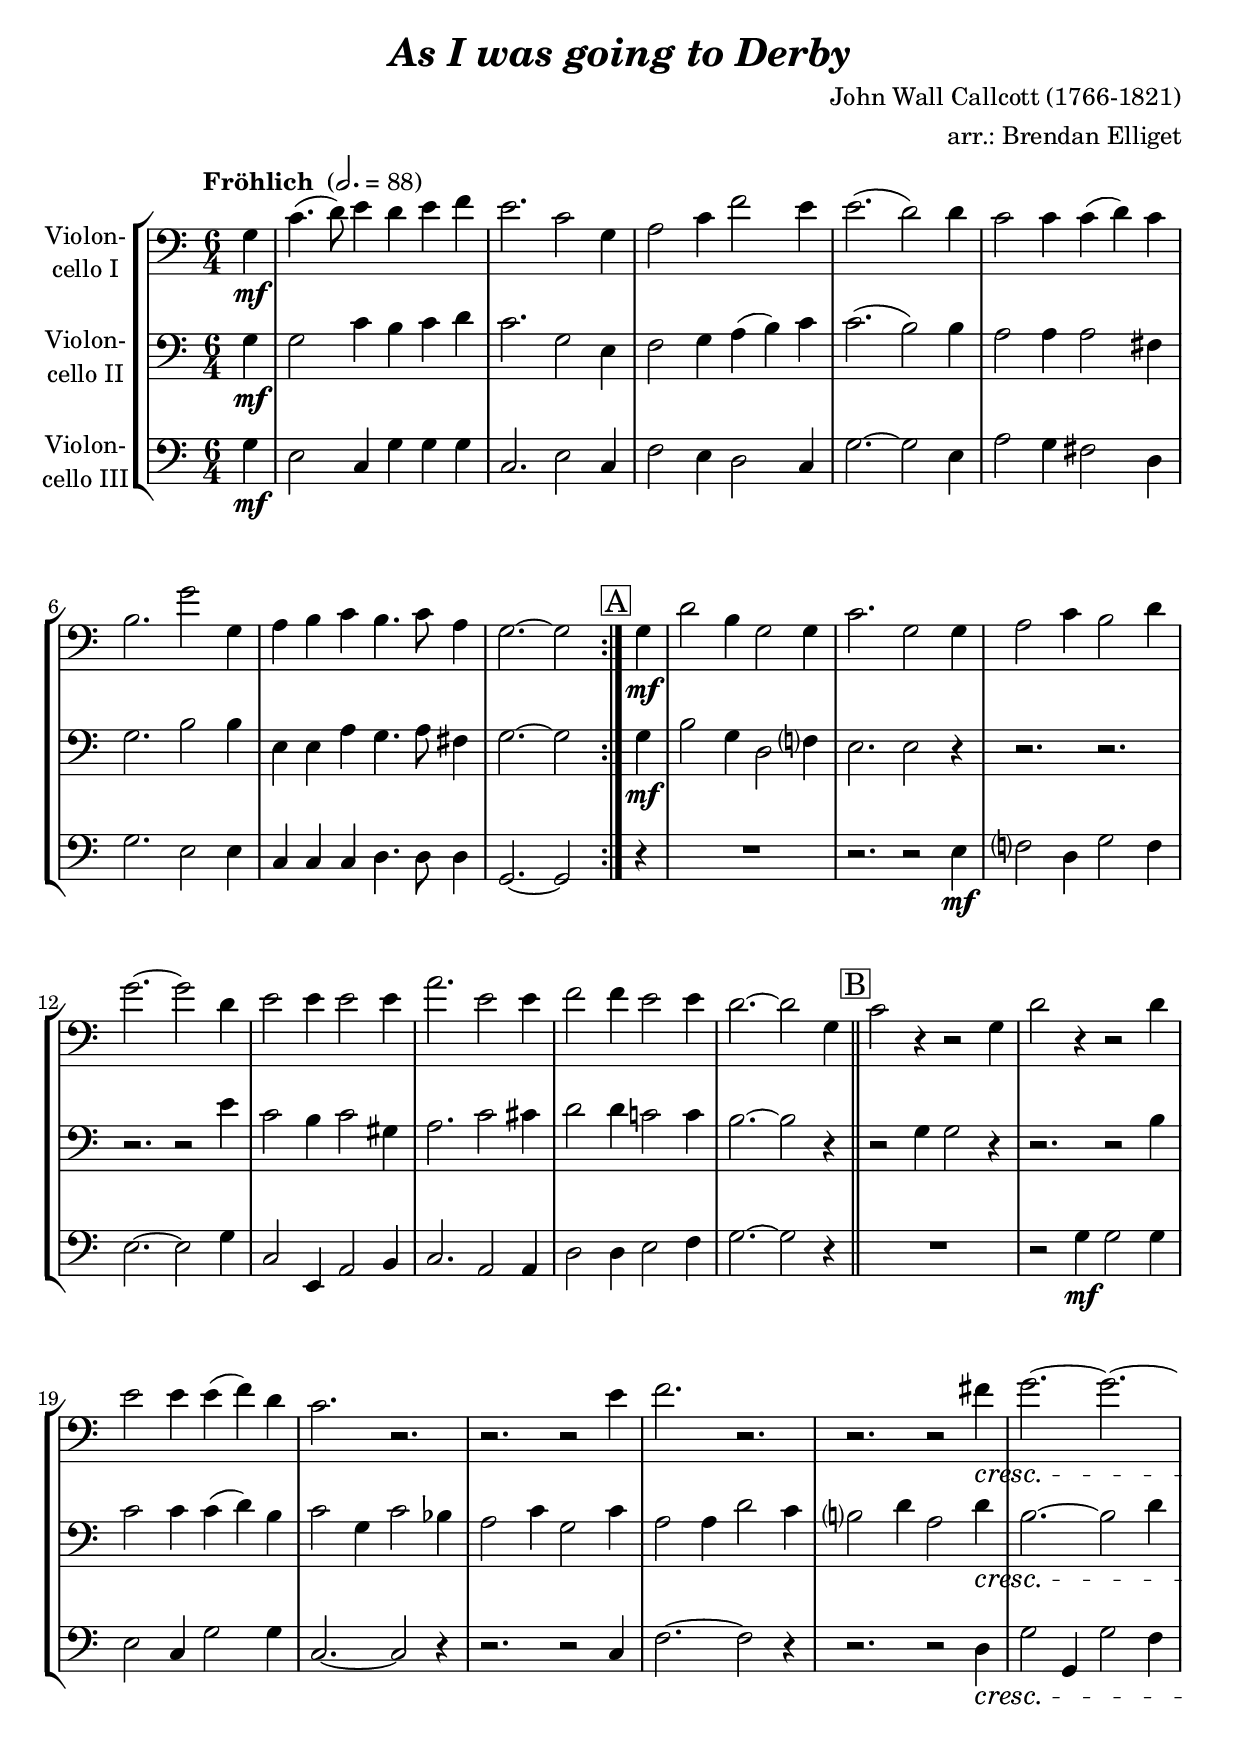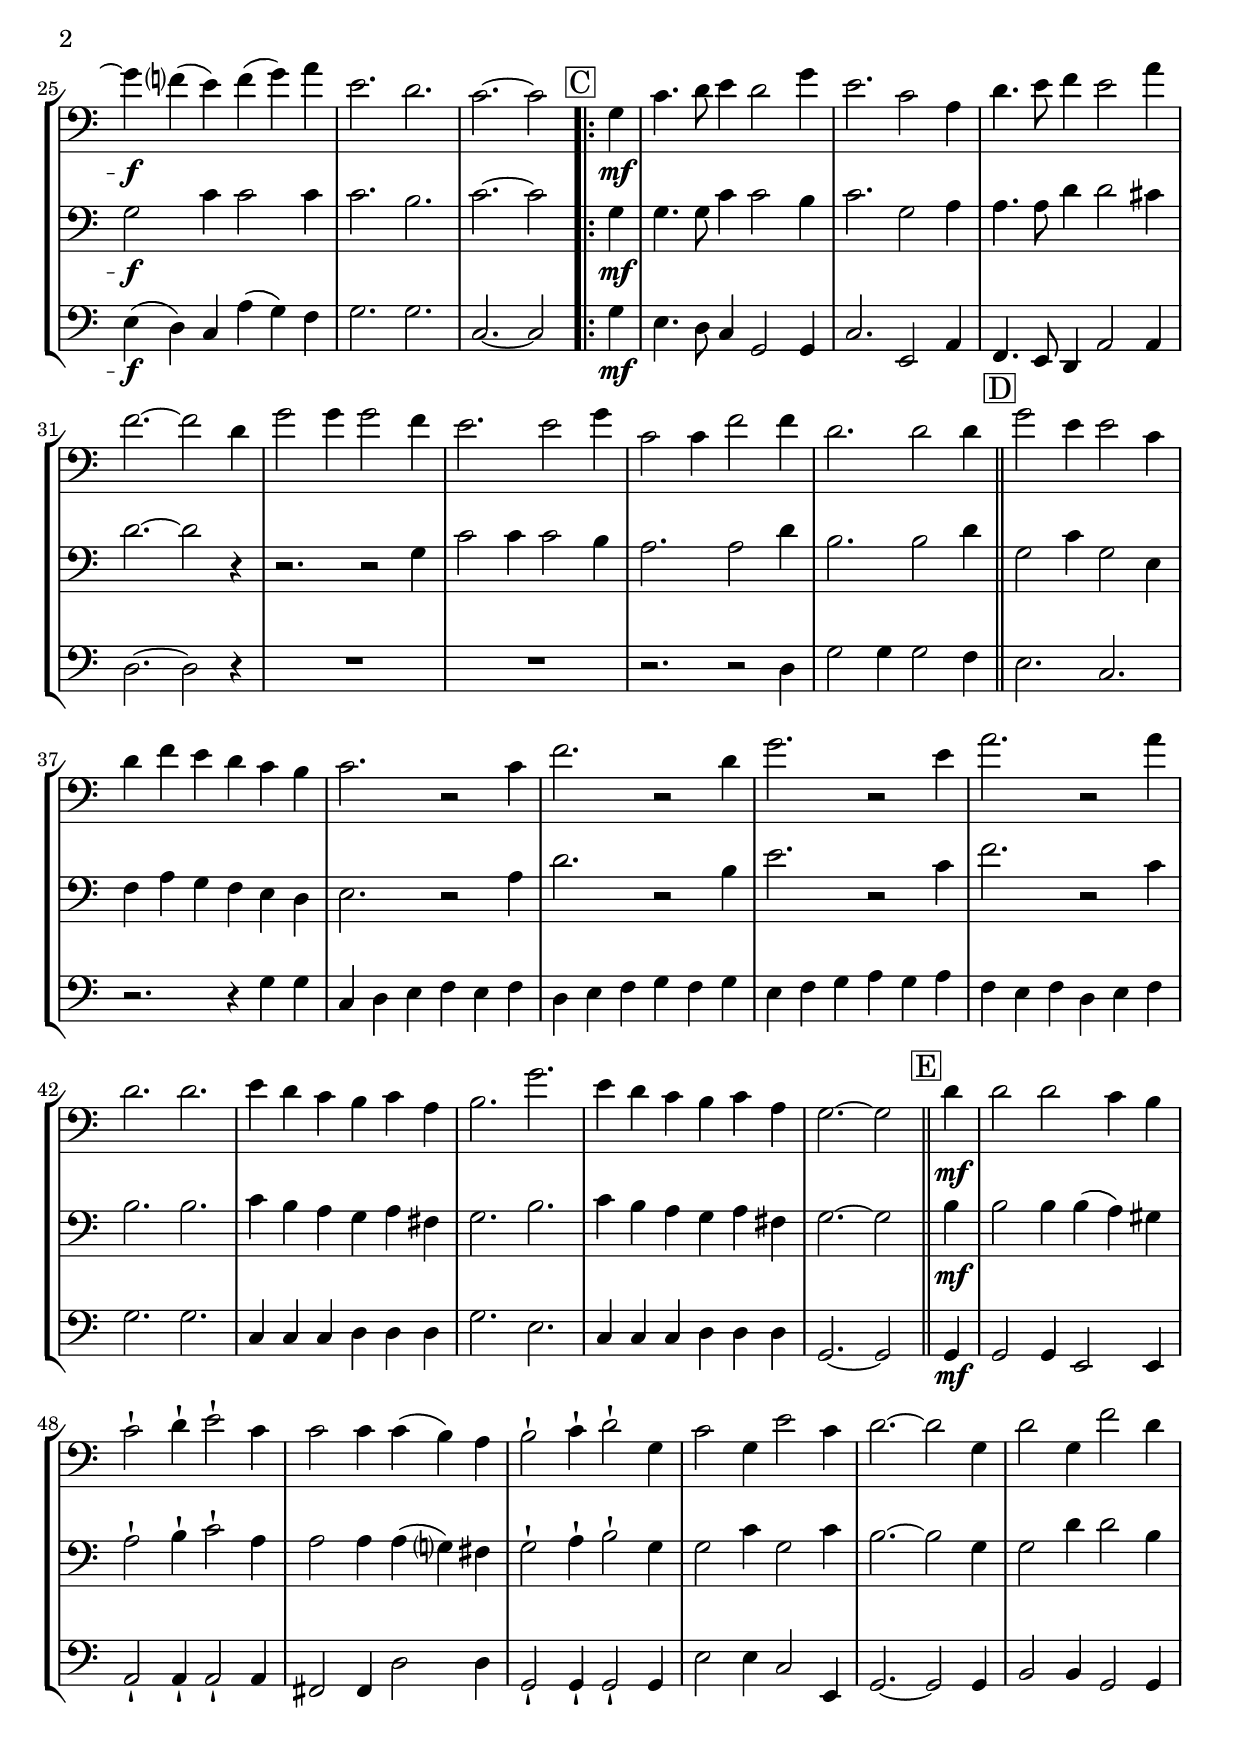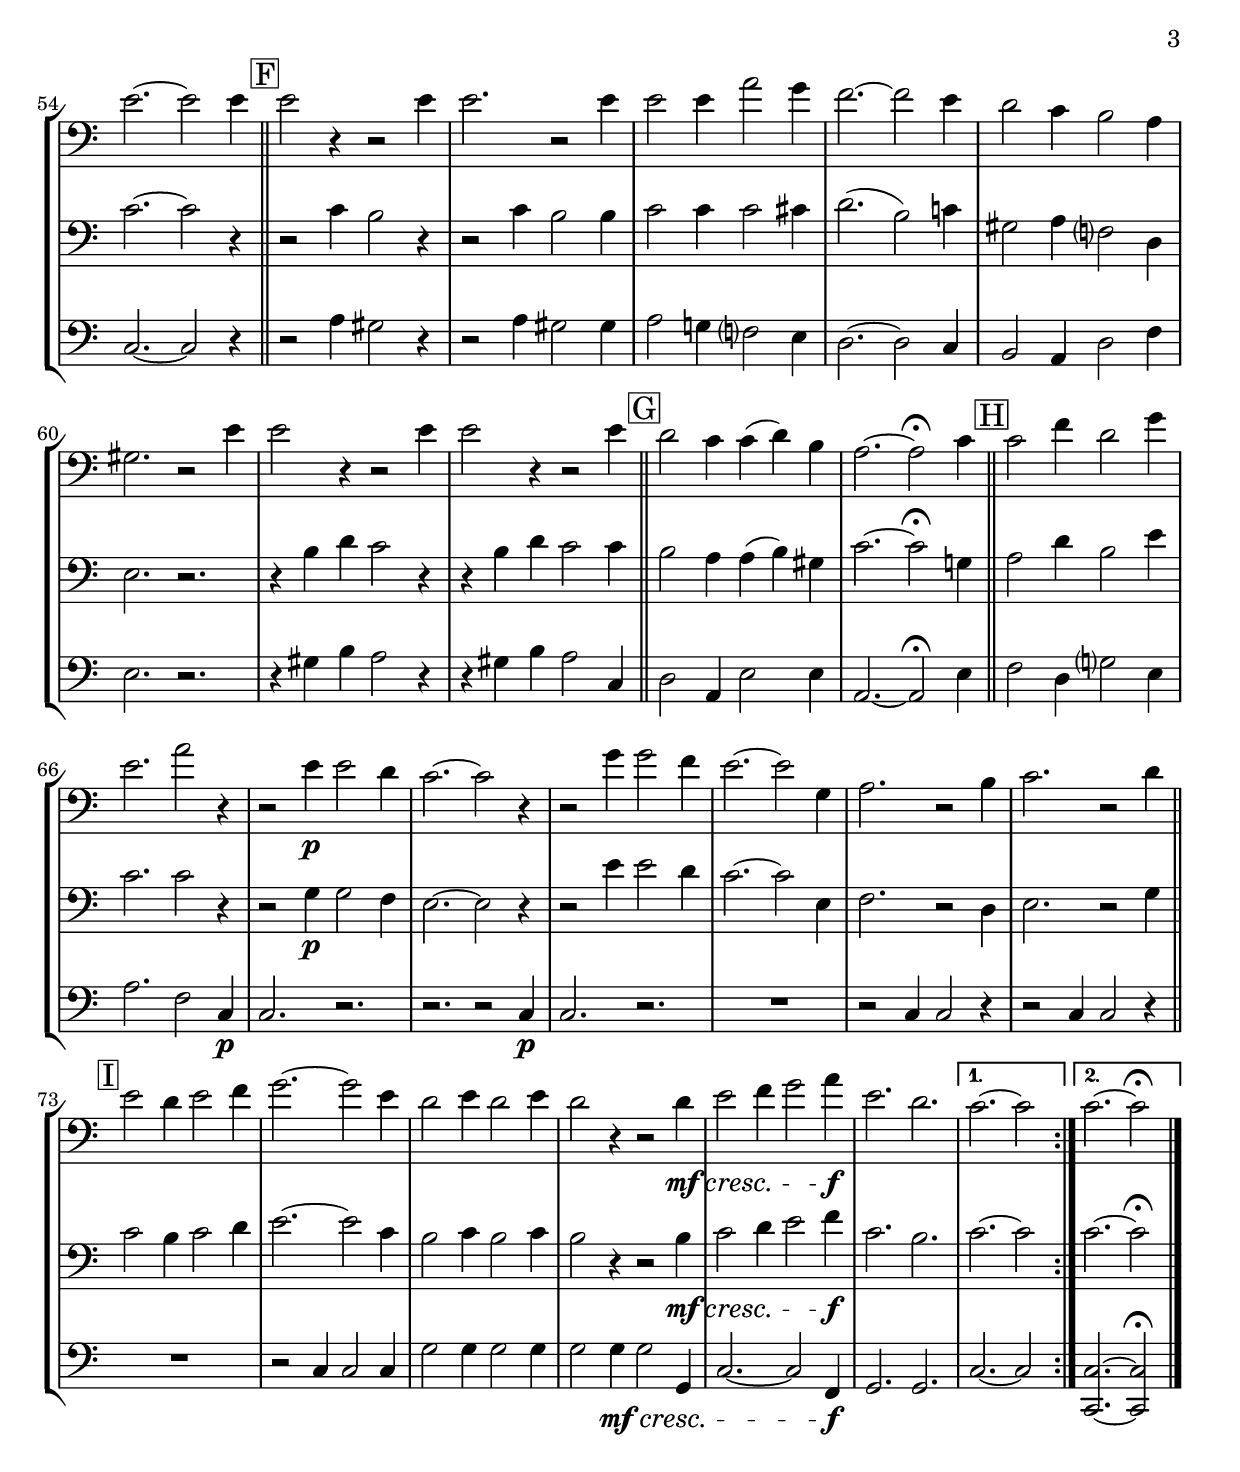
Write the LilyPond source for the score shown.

\version "2.14.2"
\include "deutsch.ly"

#(set-global-staff-size 21.5)

\header {
  title     = \markup \bold \italic "As I was going to Derby"
  composer  = "John Wall Callcott (1766-1821)"
  arranger  = "arr.: Brendan Elliget"
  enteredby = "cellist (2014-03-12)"
}

voiceconsts = {
 \key f \major
 \time 6/4
 \clef "bass"
 %\numericTimeSignature
 \compressFullBarRests
 \tempo "Fröhlich " 2.=88
}

mihi = "clarinet"
milo = "bassoon"

boxa = \mark \markup \box "A"
boxb = { \bar "||" \mark \markup \box "B" }
boxc = \mark \markup \box "C"
boxd = { \bar "||" \mark \markup \box "D" }
boxe = { \bar "||" \mark \markup \box "E" }
boxf = { \bar "||" \mark \markup \box "F" }
boxg = { \bar "||" \mark \markup \box "G" }
boxh = { \bar "||" \mark \markup \box "H" }
boxi = { \bar "||" \mark \markup \box "I" }

va = \relative c' {
  \voiceconsts

  \repeat volta 2 {
    \partial 4 c4\mf
    f4.( g8) a4 g a b
    a2. f2 c4
    d2 f4 b2 a4
    a2.( g2) g4

    f2 f4 f( g) f
    e2. c'2 c,4
    d e f e4. f8 d4
    c2.~ c2
  } \boxa
  c4\mf

  g'2 e4 c2 c4
  f2. c2 c4
  d2 f4 e2 g4
  c2.~ c2 g4

  a2 a4 a2 a4
  d2. a2 a4
  b2 b4 a2 a4
  g2.~ g2 c,4 \boxb

  f2 r4 r2 c4
  g'2 r4 r2 g4
  a2 a4 a( b) g
  f2. r
  r r2 a4

  b2. r
  r r2 h4\cresc
  c2.~ c~
  c4\f b?( a) b( c) d
  a2. g

  f~ f2
  \repeat volta 2 { \boxc
    c4\mf
    f4. g8 a4 g2 c4
    a2. f2 d4
    g4. a8 b4 a2 d4

    b2.~ b2 g4
    c2 c4 c2 b4
    a2. a2 c4
    f,2 f4 b2 b4
    g2. g2 g4 \boxd

    c2 a4 a2 f4
    g b a g f e
    f2. r2 f4
    b2. r2 g4
    c2. r2 a4

    d2. r2 d4
    g,2. g
    a4 g f e f d
    e2. c'
    a4 g f e f d

    c2.~ c2
  } \boxe

  \repeat volta 2 {
    g'4\mf
    g2 g f4 e
    f2-| g4-| a2-| f4
    f2 f4 f( e) d

    e2-| f4-| g2-| c,4
    f2 c4 a'2 f4
    g2.~ g2 c,4
    g'2 c,4 b'2 g4
    a2.~ a2 a4 \boxf

    a2 r4 r2 a4
    a2. r2 a4
    a2 a4 d2 c4
    b2.~ b2 a4

    g2 f4 e2 d4
    cis2. r2 a'4
    a2 r4 r2 a4
    a2 r4 r2 a4 \boxg

    g2 f4 f( g) e
    d2.~ d2\fermata f4 \boxh
    f2 b4 g2 c4
    a2. d2 r4
    r2 a4\p a2 g4

    f2.~ f2 r4
    r2 c'4 c2 b4
    a2.~ a2 c,4
    d2. r2 e4
    f2. r2 g4 \boxi

    a2 g4 a2 b4
    c2.~ c2 a4
    g2 a4 g2 a4
    g2 r4 r2 g4\mf\cresc

    a2 b4 c2 d4\f
    a2. g 
  }
  \alternative {
    { f2.~ f2 }
    { f2.~ f2\fermata }
  } \bar "|."
}

vb = \relative c' {
  \voiceconsts

  \repeat volta 2 {
    \partial 4 c4\mf
    c2 f4 e f g
    f2. c2 a4
    b2 c4 d( e) f
    f2.( e2) e4

    d2 d4 d2 h4
    c2. e2 e4
    a, a d c4. d8 h4
    c2.~ c2
  } \boxa
  c4\mf

  e2 c4 g2 b?4
  a2. a2 r4
  r2. r
  r r2 a'4

  f2 e4 f2 cis4
  d2. f2 fis4
  g2 g4 f!2 f4
  e2.~ e2 r4 \boxb

  r2 c4 c2 r4
  r2. r2 e4
  f2 f4 f( g) e
  f2 c4 f2 es4

  d2 f4 c2 f4
  d2 d4 g2 f4
  e?2 g4 d2 g4\cresc
  e2.~ e2 g4
  c,2\f f4 f2 f4

  f2. e
  f2.~ f2
  \repeat volta 2 { \boxc
    c4\mf
    c4. c8 f4 f2 e4
    f2. c2 d4
    d4. d8 g4 g2 fis4

    g2.~ g2 r4
    r2. r2 c,4
    f2 f4 f2 e4
    d2. d2 g4
    e2. e2 g4 \boxd

    c,2 f4 c2 a4
    b d c b a g
    a2. r2 d4
    g2. r2 e4

    a2. r2 f4
    b2. r2 f4
    e2. e
    f4 e d c d h

    c2. e
    f4 e d c d h
    c2.~ c2
  } \boxe

  \repeat volta 2 {
    e4\mf
    e2 e4 e( d) cis
    d2-| e4-| f2-| d4
    d2 d4 d( c?) h
    c2-| d4-| e2-| c4

    c2 f4 c2 f4
    e2.~ e2 c4
    c2 g'4 g2 e4
    f2.~ f2 r4 \boxf

    r2 f4 e2 r4
    r2 f4 e2 e4
    f2 f4 f2 fis4
    g2.( e2) f!4

    cis2 d4 b?2 g4
    a2. r
    r4 e' g f2 r4
    r e g f2 f4 \boxg

    e2 d4 d( e) cis
    f2.~ f2\fermata c!4 \boxh
    d2 g4 e2 a4
    f2. f2 r4
    r2 c4\p c2 b4

    a2.~ a2 r4
    r2 a'4 a2 g4
    f2.~ f2 a,4
    b2. r2 g4
    a2. r2 c4 \boxi

    f2 e4 f2 g4
    a2.~ a2 f4
    e2 f4 e2 f4
    e2 r4 r2 e4\mf\cresc

    f2 g4 a2 b4\f
    f2. e
  }
  \alternative {
    { f2.~ f2 }
    { f2.~ f2\fermata }
  } \bar "|."
}

vc = \relative c' {
  \voiceconsts

  \repeat volta 2 {
    \partial 4 c4\mf
    a2 f4 c' c c
    f,2. a2 f4
    b2 a4 g2 f4
    c'2.~ c2 a4

    d2 c4 h2 g4
    c2. a2 a4
    f f f g4. g8 g4
    c,2.~ c2
  } \boxa
  r4

  R1.
  r2. r2 a'4\mf
  b?2 g4
  c2 b4
  a2.~ a2 c4

  f,2 a,4 d2 e4
  f2. d2 d4
  g2 g4 a2 b4
  c2.~ c2 r4 \boxb

  R1.
  r2 c4\mf c2 c4
  a2 f4 c'2 c4
  f,2.~ f2 r4
  r2. r2 f4

  b2.~ b2 r4
  r2. r2 g4\cresc
  c2 c,4 c'2 b4
  a(\f g) f d'( c) b

  c2. c
  f,~ f2
  \repeat volta 2 { \boxc
    c'4\mf
    a4. g8 f4 c2 c4
    f2. a,2 d4

    b4. a8 g4 d'2 d4
    g2.~ g2 r4
    R1.*2

    r2. r2 g4
    c2 c4 c2 b4 \boxd
    a2. f
    r r4 c' c
    f, g a b a b

    g a b c b c
    a b c d c d
    b a b g a b
    c2. c

    f,4 f f g g g
    c2. a
    f4 f f g g g
    c,2.~ c2
  } \boxe

  \repeat volta 2 {
    c4\mf
    c2 c4 a2 a4
    d2-| d4-| d2-| d4
    h2 h4 g'2 g4
    c,2-| c4-| c2-| c4

    a'2 a4 f2 a,4
    c2.~ c2 c4
    e2 e4 c2 c4
    f2.~ f2 r4 \boxf

    r2 d'4 cis2 r4
    r2 d4 cis2 cis4
    d2 c!4 b?2 a4
    g2.~ g2 f4

    e2 d4 g2 b4
    a2. r
    r4 cis e d2 r4
    r cis e d2 f,4 \boxg

    g2 d4 a'2 a4
    d,2.~ d2\fermata a'4 \boxh
    b2 g4 c?2 a4
    d2. b2 f4\p
    f2. r

    r r2 f4\p
    f2. r
    R1.
    r2 f4 f2 r4
    r2 f4 f2 r4 \boxi

    R1.
    r2 f4 f2 f4
    c'2 c4 c2 c4
    c2 c4\mf\cresc c2 c,4

    f2.~ f2 b,4\f
    c2. c
  }
  \alternative {
    { f2.~ f2 }
    { <f, f'>2.~ <f f'>2\fermata }
  } \bar "|."
}


music = \new StaffGroup <<
      \new Staff {
	\set Staff.midiInstrument = \mihi
	\set Staff.instrumentName = \markup \center-column { "Violon-" "cello I" }
	\transpose f c { \va }
      }

      \new Staff {
	\set Staff.midiInstrument = \milo
	\set Staff.instrumentName = \markup \center-column { "Violon-" "cello II" }
	\transpose f c { \vb }
      }

      \new Staff {
	\set Staff.midiInstrument = \milo
	\set Staff.instrumentName = \markup \center-column { "Violon-" "cello III" }
	\transpose f c { \vc }
      }
>>

\book {
  \score {
    \music
    \layout {}
  }

  \score {
    \unfoldRepeats \music

    \midi {
      \context {
        \Score
      }
    }
  }
}
